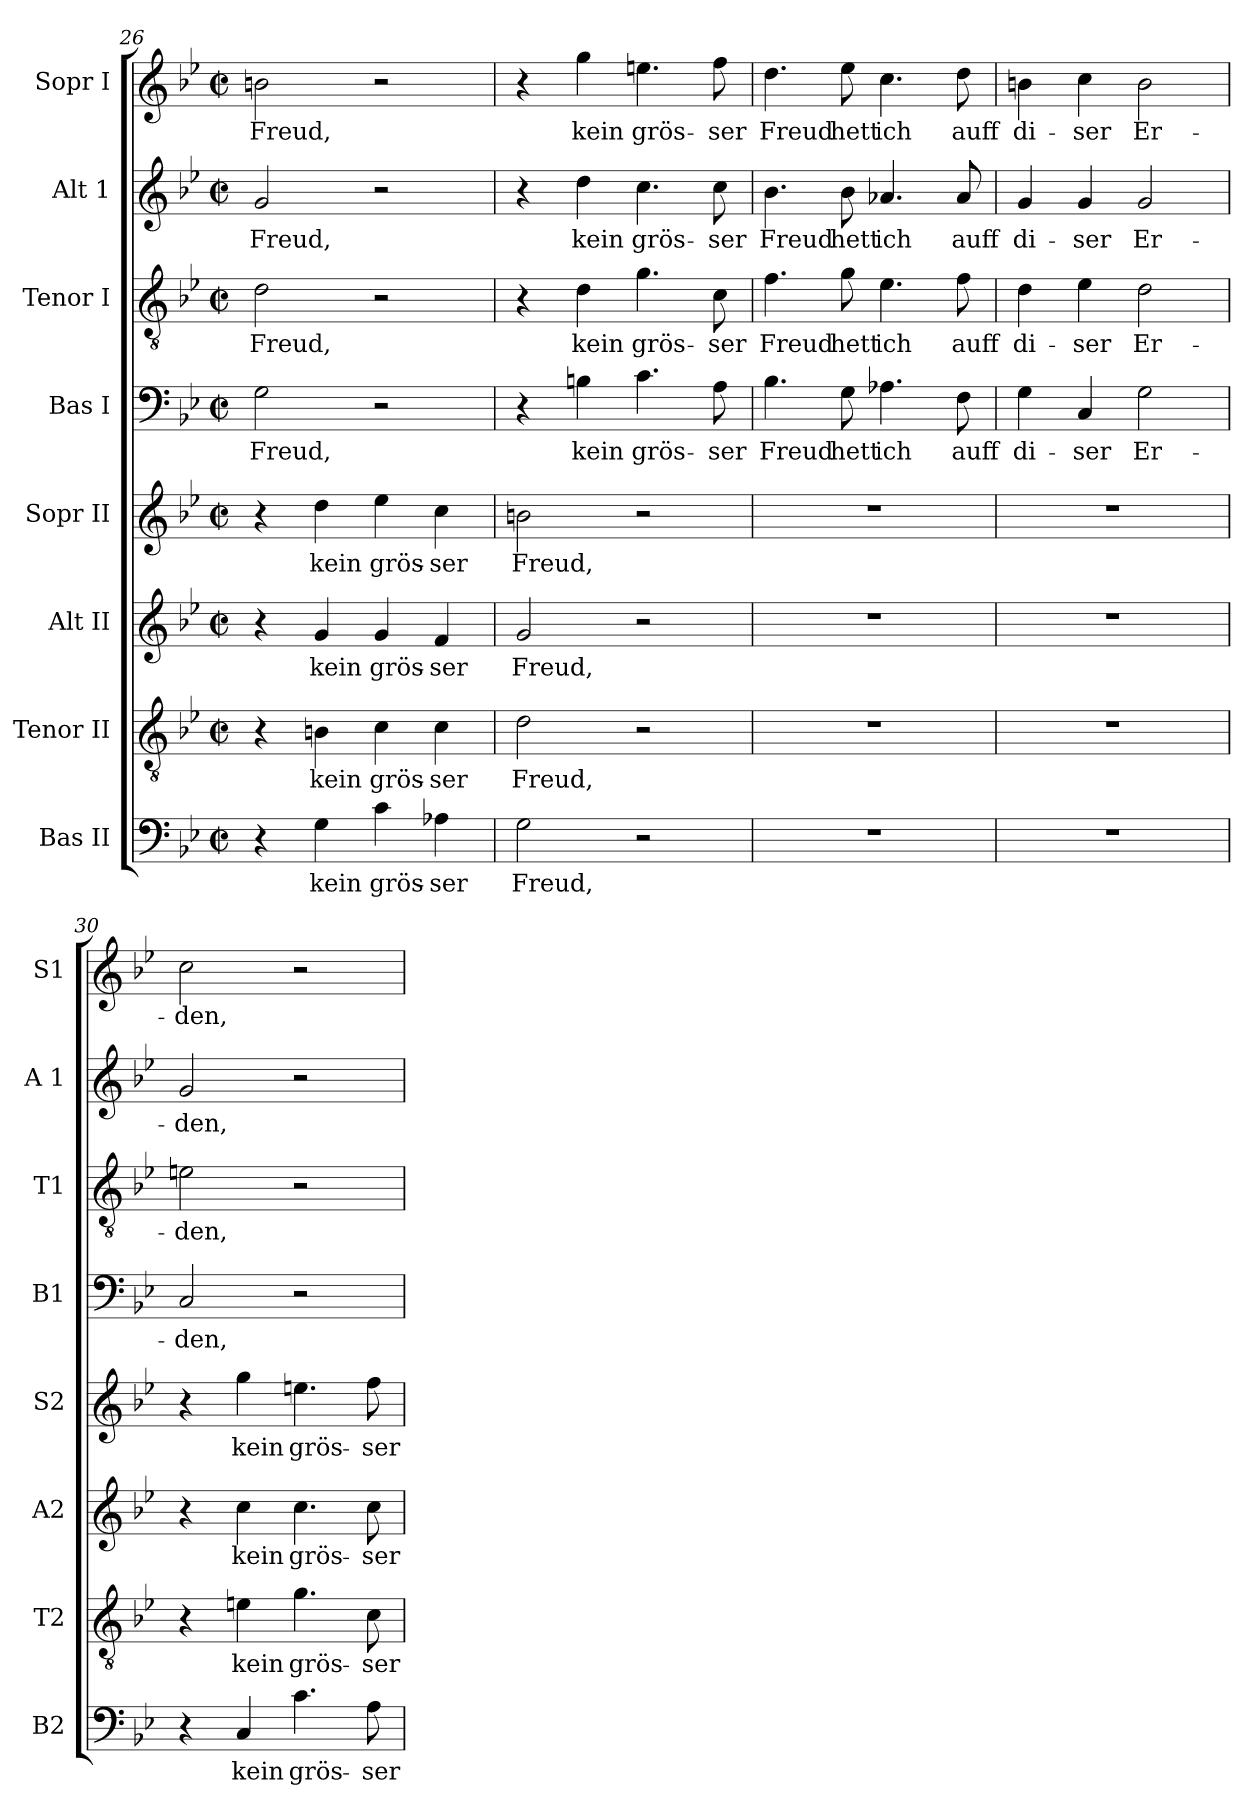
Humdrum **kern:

**kern	**text	**kern	**text	**kern	**text	**kern	**text	**kern	**text	**kern	**text	**kern	**text	**kern	**text
*part8	*part8	*part7	*part7	*part6	*part6	*part5	*part5	*part4	*part4	*part3	*part3	*part2	*part2	*part1	*part1
*staff8	*staff8	*staff7	*staff7	*staff6	*staff6	*staff5	*staff5	*staff4	*staff4	*staff3	*staff3	*staff2	*staff2	*staff1	*staff1
*I"Bas II	*	*I"Tenor II	*	*I"Alt II	*	*I"Sopr II	*	*I"Bas I	*	*I"Tenor I	*	*I"Alt 1	*	*I"Sopr I	*
*I'B2	*	*I'T2	*	*I'A2	*	*I'S2	*	*I'B1	*	*I'T1	*	*I'A 1	*	*I'S1	*
!!LO:LB:g=z
*clefF4	*	*clefGv2	*	*clefG2	*	*clefG2	*	*clefF4	*	*clefGv2	*	*clefG2	*	*clefG2	*
*k[b-e-]	*	*k[b-e-]	*	*k[b-e-]	*	*k[b-e-]	*	*k[b-e-]	*	*k[b-e-]	*	*k[b-e-]	*	*k[b-e-]	*
*B-:	*	*B-:	*	*B-:	*	*B-:	*	*B-:	*	*B-:	*	*B-:	*	*B-:	*
*M2/2	*	*M2/2	*	*M2/2	*	*M2/2	*	*M2/2	*	*M2/2	*	*M2/2	*	*M2/2	*
*met(c|)	*	*met(c|)	*	*met(c|)	*	*met(c|)	*	*met(c|)	*	*met(c|)	*	*met(c|)	*	*met(c|)	*
=26	=26	=26	=26	=26	=26	=26	=26	=26	=26	=26	=26	=26	=26	=26	=26
!	!	!	!	!	!	!	!	!	!LO:LY:b	!	!LO:LY:b	!	!LO:LY:b	!	!LO:LY:b
4r	.	4r	.	4r	.	4r	.	2G\	Freud,	2d\	Freud,	2g/	Freud,	2bn\	Freud,
!	!LO:LY:b	!	!LO:LY:b	!	!LO:LY:b	!	!LO:LY:b	!	!	!	!	!	!	!	!
4G\	kein	4Bn\	kein	4g/	kein	4dd\	kein	.	.	.	.	.	.	.	.
!	!LO:LY:b	!	!LO:LY:b	!	!LO:LY:b	!	!LO:LY:b	!	!	!	!	!	!	!	!
4c\	grös-	4c\	grös-	4g/	grös-	4ee-\	grös-	2r	.	2r	.	2r	.	2r	.
!	!LO:LY:b	!	!LO:LY:b	!	!LO:LY:b	!	!LO:LY:b	!	!	!	!	!	!	!	!
4A-X\	-ser	4c\	-ser	4f/	-ser	4cc\	-ser	.	.	.	.	.	.	.	.
=27	=27	=27	=27	=27	=27	=27	=27	=27	=27	=27	=27	=27	=27	=27	=27
!	!LO:LY:b	!	!LO:LY:b	!	!LO:LY:b	!	!LO:LY:b	!	!	!	!	!	!	!	!
2G\	Freud,	2d\	Freud,	2g/	Freud,	2bn\	Freud,	4r	.	4r	.	4r	.	4r	.
!	!	!	!	!	!	!	!	!	!LO:LY:b	!	!LO:LY:b	!	!LO:LY:b	!	!LO:LY:b
.	.	.	.	.	.	.	.	4Bn\	kein	4d\	kein	4dd\	kein	4gg\	kein
!	!	!	!	!	!	!	!	!	!LO:LY:b	!	!LO:LY:b	!	!LO:LY:b	!	!LO:LY:b
2r	.	2r	.	2r	.	2r	.	4.c\	grös-	4.g\	grös-	4.cc\	grös-	4.een\	grös-
!	!	!	!	!	!	!	!	!	!LO:LY:b	!	!LO:LY:b	!	!LO:LY:b	!	!LO:LY:b
.	.	.	.	.	.	.	.	8A\	-ser	8c\	-ser	8cc\	-ser	8ff\	-ser
=28	=28	=28	=28	=28	=28	=28	=28	=28	=28	=28	=28	=28	=28	=28	=28
!	!	!	!	!	!	!	!	!	!LO:LY:b	!	!LO:LY:b	!	!LO:LY:b	!	!LO:LY:b
1r	.	1r	.	1r	.	1r	.	4.B-\	Freud	4.f\	Freud	4.b-\	Freud	4.dd\	Freud
!	!	!	!	!	!	!	!	!	!LO:LY:b	!	!LO:LY:b	!	!LO:LY:b	!	!LO:LY:b
.	.	.	.	.	.	.	.	8G\	hett	8g\	hett	8b-\	hett	8ee-\	hett
!	!	!	!	!	!	!	!	!	!LO:LY:b	!	!LO:LY:b	!	!LO:LY:b	!	!LO:LY:b
.	.	.	.	.	.	.	.	4.A-X\	ich	4.e-\	ich	4.a-X/	ich	4.cc\	ich
!	!	!	!	!	!	!	!	!	!LO:LY:b	!	!LO:LY:b	!	!LO:LY:b	!	!LO:LY:b
.	.	.	.	.	.	.	.	8F\	auff	8f\	auff	8a-/	auff	8dd\	auff
=29	=29	=29	=29	=29	=29	=29	=29	=29	=29	=29	=29	=29	=29	=29	=29
!	!	!	!	!	!	!	!	!	!LO:LY:b	!	!LO:LY:b	!	!LO:LY:b	!	!LO:LY:b
1r	.	1r	.	1r	.	1r	.	4G\	di-	4d\	di-	4g/	di-	4bn\	di-
!	!	!	!	!	!	!	!	!	!LO:LY:b	!	!LO:LY:b	!	!LO:LY:b	!	!LO:LY:b
.	.	.	.	.	.	.	.	4C/	-ser	4e-\	-ser	4g/	-ser	4cc\	-ser
!	!	!	!	!	!	!	!	!	!LO:LY:b	!	!LO:LY:b	!	!LO:LY:b	!	!LO:LY:b
.	.	.	.	.	.	.	.	2G\	Er-	2d\	Er-	2g/	Er-	2b\	Er-
=30	=30	=30	=30	=30	=30	=30	=30	=30	=30	=30	=30	=30	=30	=30	=30
!	!	!	!	!	!	!	!	!	!LO:LY:b	!	!LO:LY:b	!	!LO:LY:b	!	!LO:LY:b
4r	.	4r	.	4r	.	4r	.	2C/	-den,	2en\	-den,	2g/	-den,	2cc\	-den,
!	!LO:LY:b	!	!LO:LY:b	!	!LO:LY:b	!	!LO:LY:b	!	!	!	!	!	!	!	!
4C/	kein	4en\	kein	4cc\	kein	4gg\	kein	.	.	.	.	.	.	.	.
!	!LO:LY:b	!	!LO:LY:b	!	!LO:LY:b	!	!LO:LY:b	!	!	!	!	!	!	!	!
4.c\	grös-	4.g\	grös-	4.cc\	grös-	4.een\	grös-	2r	.	2r	.	2r	.	2r	.
!	!LO:LY:b	!	!LO:LY:b	!	!LO:LY:b	!	!LO:LY:b	!	!	!	!	!	!	!	!
8A\	-ser	8c\	-ser	8cc\	-ser	8ff\	-ser	.	.	.	.	.	.	.	.
=	=	=	=	=	=	=	=	=	=	=	=	=	=	=	=
*-	*-	*-	*-	*-	*-	*-	*-	*-	*-	*-	*-	*-	*-	*-	*-
